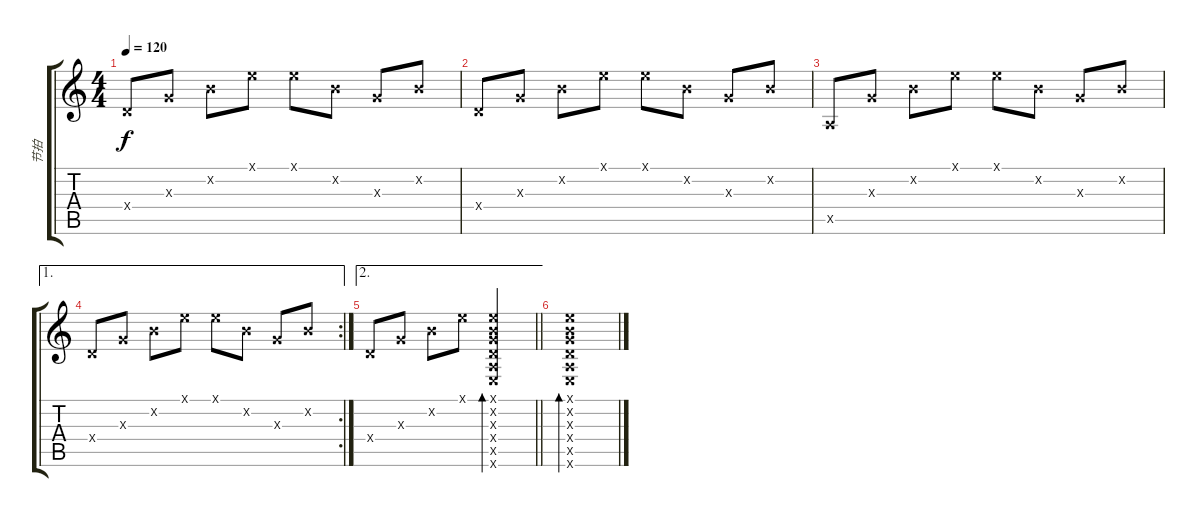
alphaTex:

\track ("节拍" "节拍") {instrument acousticguitarnylon}
\staff {score tabs}
\tuning (E4 B3 G3 D3 A2 E2) {hide}
\ts (4 4)
\tempo 120
\clef g2
\ks c
0.4{x}.8{dy f} 0.3{x}.8 0.2{x}.8 0.1{x}.8 0.1{x}.8 0.2{x}.8 0.3{x}.8 0.2{x}.8 |
0.4{x}.8 0.3{x}.8 0.2{x}.8 0.1{x}.8 0.1{x}.8 0.2{x}.8 0.3{x}.8 0.2{x}.8 |
0.5{x}.8 0.3{x}.8 0.2{x}.8 0.1{x}.8 0.1{x}.8 0.2{x}.8 0.3{x}.8 0.2{x}.8 |
\ae 1
\rc 2
0.4{x}.8 0.3{x}.8 0.2{x}.8 0.1{x}.8 0.1{x}.8 0.2{x}.8 0.3{x}.8 0.2{x}.8 |
\ae 2
\barLineRight lightlight
0.4{x}.8 0.3{x}.8 0.2{x}.8 0.1{x}.8 (0.1{x} 0.2{x} 0.3{x} 0.4{x} 0.5{x} 0.6{x}).2{bd 480} |
(0.1{x} 0.2{x} 0.3{x} 0.4{x} 0.5{x} 0.6{x}).1{bd 480}
